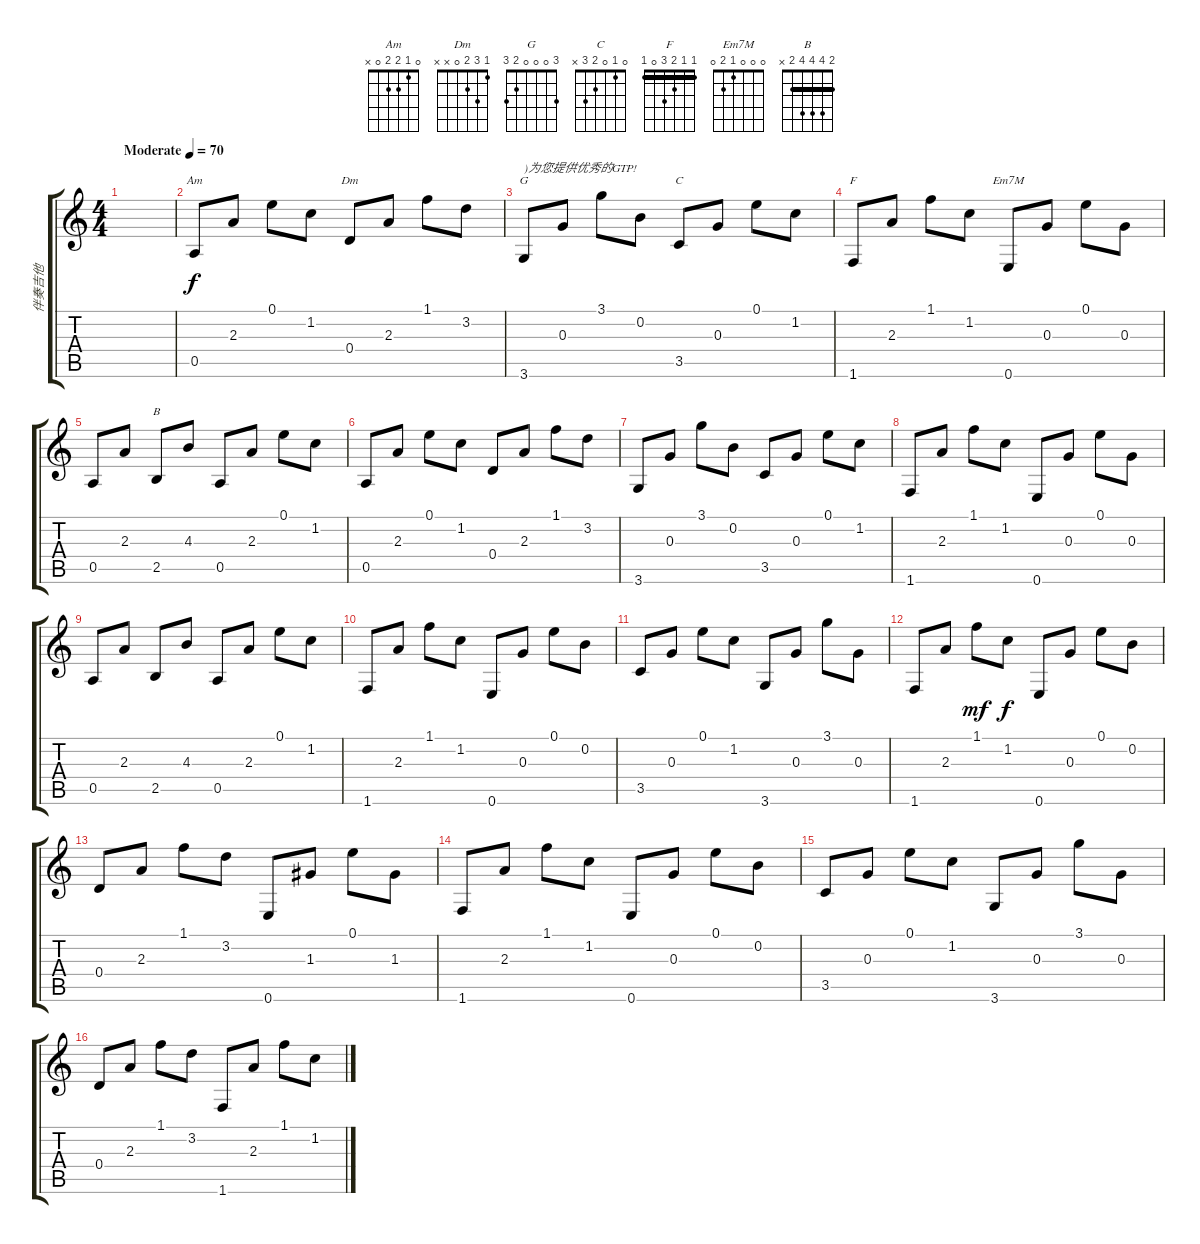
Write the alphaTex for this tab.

\track ("伴奏吉他" "伴奏吉他") {instrument acousticguitarsteel}
\staff {score tabs}
\tuning (E4 B3 G3 D3 A2 E2) {hide}
\chord ("Am" 0 1 2 2 0 x)
\chord ("Dm" 1 3 2 0 x x)
\chord ("G" 3 0 0 0 2 3)
\chord ("C" 0 1 0 2 3 x)
\chord ("F" 1 1 2 3 0 1) {barre 1}
\chord ("Em7M" 0 0 0 1 2 0)
\chord ("B" 2 4 4 4 2 x) {barre 2}
\ts (4 4)
\tempo (70 "Moderate")
\clef g2
\ks c
|
0.5.8{ch "Am"} 2.3.8 0.1.8 1.2.8 0.4.8{ch "Dm"} 2.3.8 1.1.8 3.2.8 |
3.6.8{ch "G" txt ")为您提供优秀的GTP!"} 0.3.8 3.1.8 0.2.8 3.5.8{ch "C"} 0.3.8 0.1.8 1.2.8 |
1.6.8{ch "F"} 2.3.8 1.1.8 1.2.8 0.6.8{ch "Em7M"} 0.3.8 0.1.8 0.3.8 |
0.5.8 2.3.8 2.5.8{ch "B"} 4.3.8 0.5.8 2.3.8 0.1.8 1.2.8 |
0.5.8 2.3.8 0.1.8 1.2.8 0.4.8 2.3.8 1.1.8 3.2.8 |
3.6.8 0.3.8 3.1.8 0.2.8 3.5.8 0.3.8 0.1.8 1.2.8 |
1.6.8 2.3.8 1.1.8 1.2.8 0.6.8 0.3.8 0.1.8 0.3.8 |
0.5.8 2.3.8 2.5.8 4.3.8 0.5.8 2.3.8 0.1.8 1.2.8 |
1.6.8 2.3.8 1.1.8 1.2.8 0.6.8 0.3.8 0.1.8 0.2.8 |
3.5.8 0.3.8 0.1.8 1.2.8 3.6.8 0.3.8 3.1.8 0.3.8 |
1.6.8 2.3.8 1.1.8{dy mf} 1.2.8{dy f} 0.6.8 0.3.8 0.1.8 0.2.8 |
0.4.8 2.3.8 1.1.8 3.2.8 0.6.8 1.3.8 0.1.8 1.3.8 |
1.6.8 2.3.8 1.1.8 1.2.8 0.6.8 0.3.8 0.1.8 0.2.8 |
3.5.8 0.3.8 0.1.8 1.2.8 3.6.8 0.3.8 3.1.8 0.3.8 |
0.4.8 2.3.8 1.1.8 3.2.8 1.6.8 2.3.8 1.1.8 1.2.8
